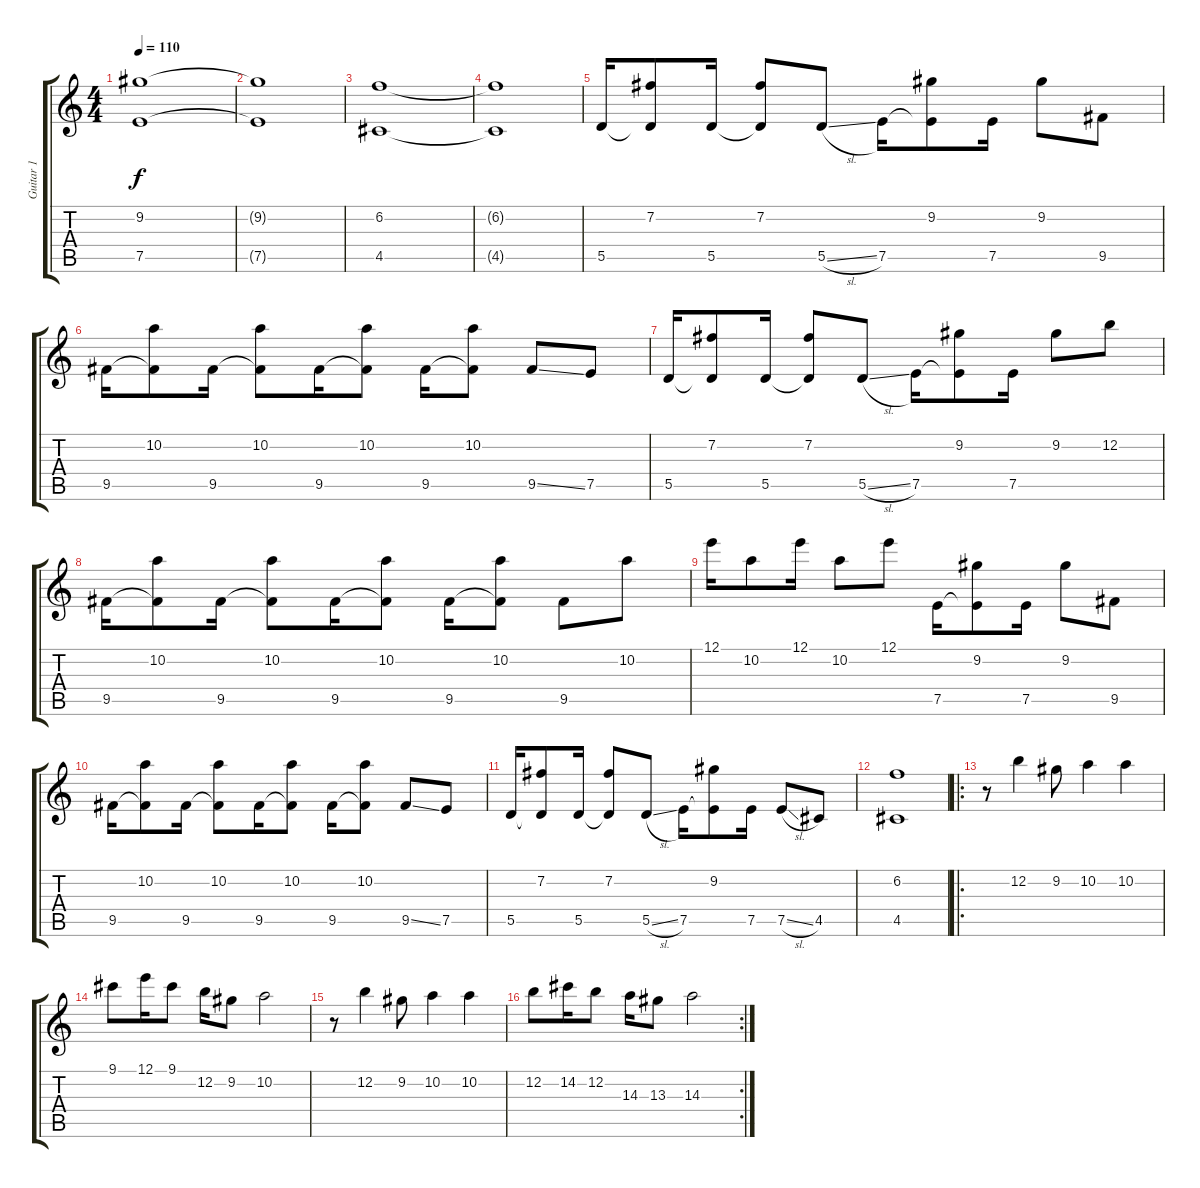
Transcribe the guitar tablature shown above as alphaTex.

\track ("Guitar 1 " "Guitar 1 ") {instrument electricguitarjazz}
\staff {score tabs}
\tuning (E4 B3 G3 D3 A2 E2) {hide}
\ts (4 4)
\tempo 110
\clef g2
\ks c
(9.2 7.5).1{dy f} |
(9.2{t} 7.5{t}).1 |
(6.2 4.5).1 |
(6.2{t} 4.5{t}).1 |
5.5.16 (7.2 5.5{t}).8 5.5.16 (7.2 5.5{t}).8 5.5{sl}.8 7.5.16 (9.2 7.5{t}).8 7.5.16 9.2.8 9.5.8 |
9.5.16 (10.2 9.5{t}).8 9.5.16 (10.2 9.5{t}).8 9.5.16 (10.2 9.5{t}).8 9.5.16 (10.2 9.5{t}).8 9.5{ss}.8 7.5.8 |
5.5.16 (7.2 5.5{t}).8 5.5.16 (7.2 5.5{t}).8 5.5{sl}.8 7.5.16 (9.2 7.5{t}).8 7.5.16 9.2.8 12.2.8 |
9.5.16 (10.2 9.5{t}).8 9.5.16 (10.2 9.5{t}).8 9.5.16 (10.2 9.5{t}).8 9.5.16 (10.2 9.5{t}).8 9.5.8 10.2.8 |
12.1.16 10.2.8 12.1.16 10.2.8 12.1.8 7.5.16 (9.2 7.5{t}).8 7.5.16 9.2.8 9.5.8 |
9.5.16 (10.2 9.5{t}).8 9.5.16 (10.2 9.5{t}).8 9.5.16 (10.2 9.5{t}).8 9.5.16 (10.2 9.5{t}).8 9.5{ss}.8 7.5.8 |
5.5.16 (7.2 5.5{t}).8 5.5.16 (7.2 5.5{t}).8 5.5{sl}.8 7.5.16 (9.2 7.5{t}).8 7.5.16 7.5{sl}.8 4.5.8 |
(6.2 4.5).1 |
\ro
r.8 12.2.4 9.2.8 10.2.4 10.2.4 |
9.1.8 12.1.16 9.1.8 12.2.16 9.2.8 10.2.2 |
r.8 12.2.4 9.2.8 10.2.4 10.2.4 |
\rc 2
12.2.8 14.2.16 12.2.8 14.3.16 13.3.8 14.3.2
